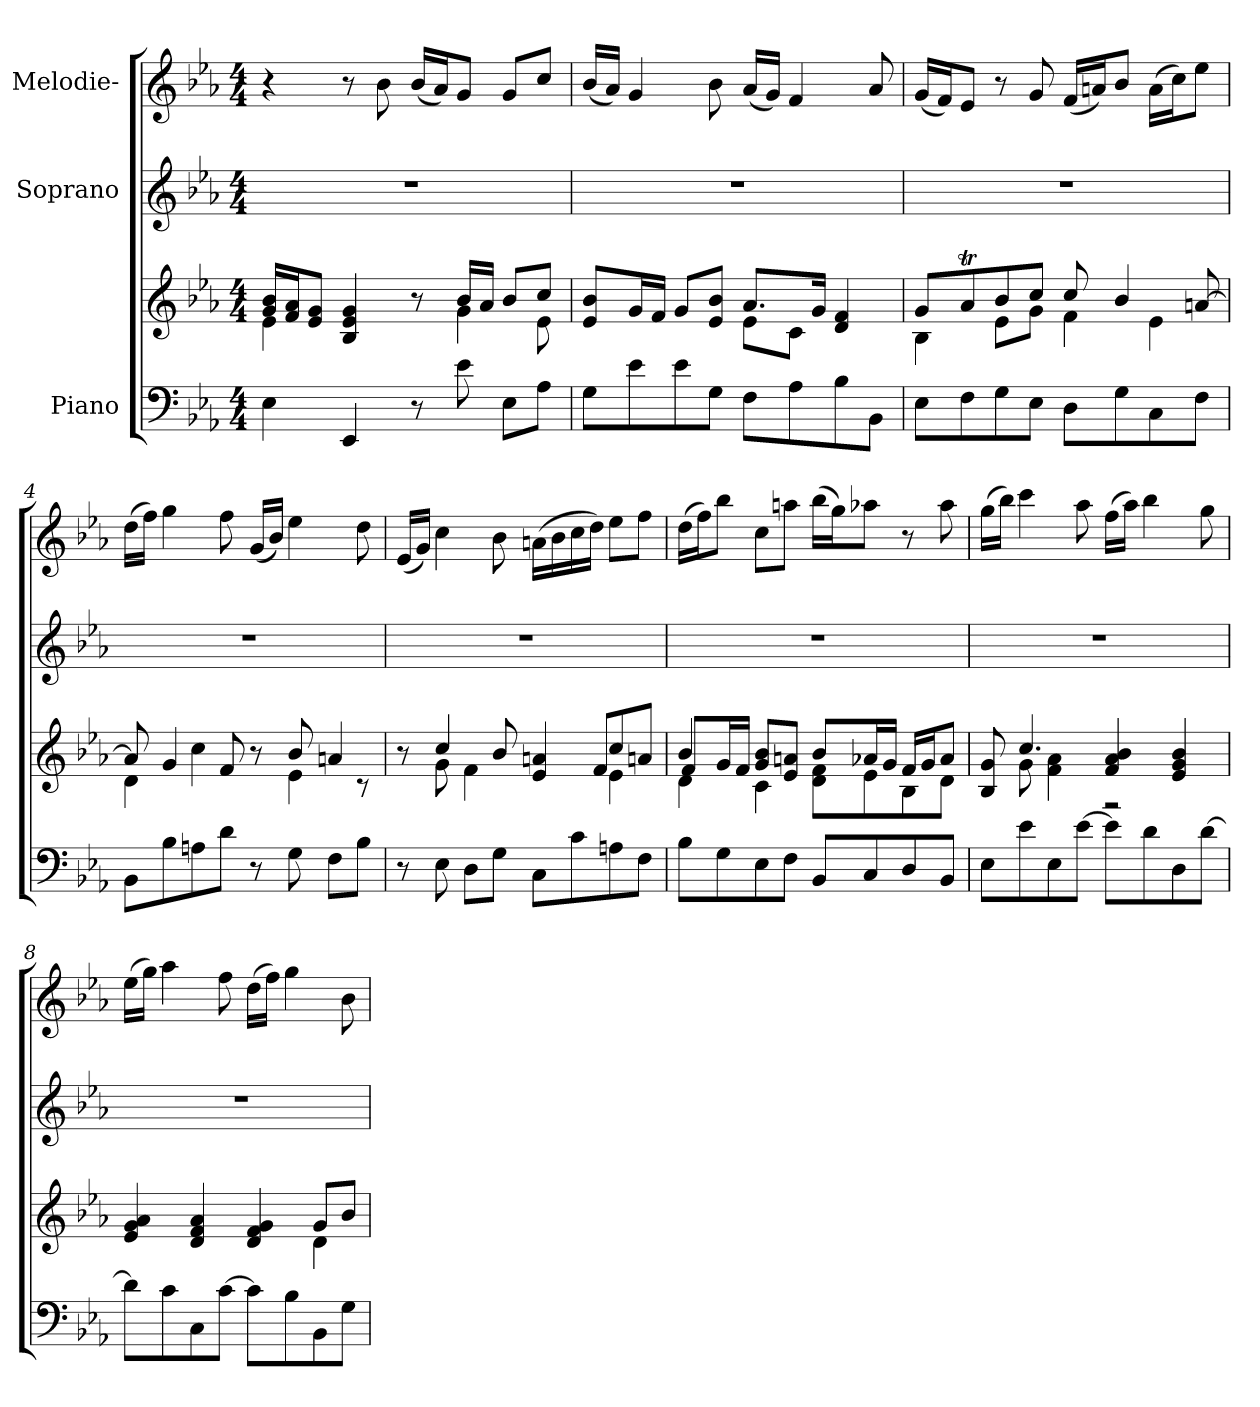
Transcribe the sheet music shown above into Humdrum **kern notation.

**kern	**kern	**kern	**kern
*part3	*part3	*part2	*part1
*staff4	*staff3	*staff2	*staff1
*I"Piano	*	*I"Soprano	*I"Melodie-
*clefF4	*clefG2	*clefG2	*clefG2
*k[b-e-a-]	*k[b-e-a-]	*k[b-e-a-]	*k[b-e-a-]
*E-:	*E-:	*E-:	*E-:
*M4/4	*M4/4	*M4/4	*M4/4
=1	=1	=1	=1
*	*^	*	*
4E-\	16g/ 16b-/LL	4e-\	1r	4r
.	16f/ 16a-/J	.	.	.
.	8e-/ 8g/J	.	.	.
4EE-/	4B-/ 4e-/ 4g/	4ryy	.	8r
.	.	.	.	8b-\
8r	8r	8ryy	.	(16b-/LL
.	.	.	.	16a-/J)
8e-\	16b-/LL	4g\	.	8g/J
.	16a-/JJ	.	.	.
8E-\L	8b-/L	.	.	8g/L
8A-\J	8cc/J	8e-\	.	8cc/J
=2	=2	=2	=2	=2
8G\L	8e-/ 8b-/L	2ryy	1r	(16b-/LL
.	.	.	.	16a-/JJ)
8e-\	16g/L	.	.	4g/
.	16f/JJ	.	.	.
8e-\	8g/L	.	.	.
8G\J	8e-/ 8b-/J	.	.	8b-\
8F\L	8.a-/L	8e-\L	.	(16a-/LL
.	.	.	.	16g/JJ)
8A-\	.	8c\J	.	4f/
.	16g/Jk	.	.	.
8B-\	4d/ 4f/	4ryy	.	.
8BB-\J	.	.	.	8a-/
=3	=3	=3	=3	=3
8E-\L	8g/L	4B-\	1r	(16g/LL
.	.	.	.	16f/J)
8F\	8a-T/	.	.	8e-/J
8G\	8b-/	8e-\L	.	8r
8E-\J	8cc/J	8g\J	.	8g/
8D\L	8cc/	4f\	.	(16f/LL
.	.	.	.	16an/J)
8G\	4b-/	.	.	8b-/J
8C\	.	4e-\	.	(16a\LL
.	.	.	.	16cc\J)
8F\J	[8an/	.	.	8ee-\J
!!LO:LB:g=z
=4	=4	=4	=4	=4
8BB-\L	8a/]	4d\	1r	(16dd\LL
.	.	.	.	16ff\JJ)
8B-\	4g/	.	.	4gg\
8An\	.	4cc\	.	.
8d\J	8f/	.	.	8ff\
8r	8r	8ryy	.	(16g/LL
.	.	.	.	16b-/JJ)
8G\	8b-/	4e-\	.	4ee-\
8F\L	4an/	.	.	.
8B-\J	.	8r	.	8dd\
=5	=5	=5	=5	=5
*	*	*^	*	*
8r	8r	8ryy	2ryy	1r	(16e-/LL
.	.	.	.	.	16g/JJ)
8E-\	4cc/	8g\	.	.	4cc\
8D\L	.	4f\	.	.	.
8G\J	8b-/	.	.	.	8b-\
8C\L	4e-/ 4an/	4ryy	4ryy	.	(16an\LL
.	.	.	.	.	16b-\
8c\	.	.	.	.	16cc\
.	.	.	.	.	16dd\JJ)
8An\	4cc/	4e-\	8f/L	.	8ee-\L
8F\J	.	.	8an/J	.	8ff\J
=6	=6	=6	=6	=6	=6
8B-\L	4b-/	8f/L	4d\	1r	(16dd\LL
.	.	.	.	.	16ff\J)
8G\	.	16g/L	.	.	8bb-\J
.	.	16f/JJ	.	.	.
8E-\	8g/ 8b-/L	4c\	4ryy	.	8cc\L
8F\J	8e-/ 8an/J	.	.	.	8aan\J
8BB-/L	8b-/L	8d\ 8f\L	2ryy	.	(16bb-\LL
.	.	.	.	.	16gg\J)
8C/	16a-X/L	8e-\	.	.	8aa-X\J
.	16g/JJ	.	.	.	.
8D/	16f/LL	8B-\	.	.	8r
.	16g/J	.	.	.	.
8BB-/J	8a-/J	8d\J	.	.	8aa-\
*	*	*v	*v	*	*
!!LO:LB:g=z
=7	=7	=7	=7	=7
8E-\L	8B-/ 8g/	8ryy	1r	(16gg\LL
.	.	.	.	16bb-\JJ)
8e-\	4.cc/	8g\	.	4ccc\
8E-\	.	4f\ 4a-\	.	.
[8e-\J	.	.	.	8aa-\
8e-\L]	4f/ 4a-/ 4b-/	2r	.	(16ff\LL
.	.	.	.	16aa-\JJ)
8d\	.	.	.	4bb-\
8D\	4e-/ 4g/ 4b-/	.	.	.
[8d\J	.	.	.	8gg\
=8	=8	=8	=8	=8
8d\L]	4e-/ 4g/ 4a-/	2ryy	1r	(16ee-\LL
.	.	.	.	16gg\JJ)
8c\	.	.	.	4aa-\
8C\	4d/ 4f/ 4a-/	.	.	.
[8c\J	.	.	.	8ff\
8c\L]	4d/ 4f/ 4g/	4ryy	.	(16dd\LL
.	.	.	.	16ff\JJ)
8B-\	.	.	.	4gg\
8BB-\	8g/L	4d\	.	.
8G\J	8b-/J	.	.	8b-\
*	*v	*v	*	*
=	=	=	=
*-	*-	*-	*-
